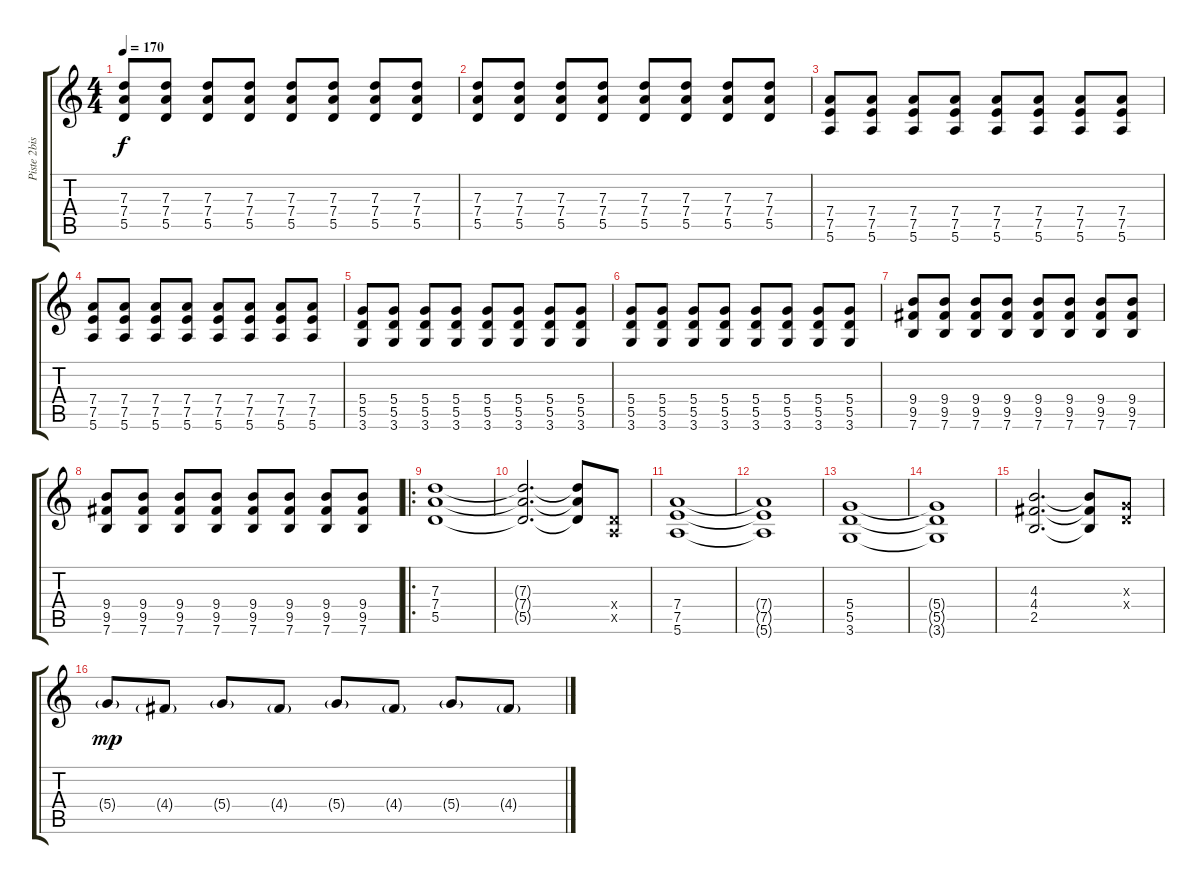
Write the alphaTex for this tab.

\track ("Piste 2bis" "Piste 2bis") {instrument distortionguitar}
\staff {score tabs}
\tuning (E4 B3 G3 D3 A2 E2) {hide}
\ts (4 4)
\tempo 170
\clef g2
\ks c
(7.3 7.4 5.5).8{dy f} (7.3 7.4 5.5).8 (7.3 7.4 5.5).8 (7.3 7.4 5.5).8 (7.3 7.4 5.5).8 (7.3 7.4 5.5).8 (7.3 7.4 5.5).8 (7.3 7.4 5.5).8 |
(7.3 7.4 5.5).8 (7.3 7.4 5.5).8 (7.3 7.4 5.5).8 (7.3 7.4 5.5).8 (7.3 7.4 5.5).8 (7.3 7.4 5.5).8 (7.3 7.4 5.5).8 (7.3 7.4 5.5).8 |
(7.4 7.5 5.6).8 (7.4 7.5 5.6).8 (7.4 7.5 5.6).8 (7.4 7.5 5.6).8 (7.4 7.5 5.6).8 (7.4 7.5 5.6).8 (7.4 7.5 5.6).8 (7.4 7.5 5.6).8 |
(7.4 7.5 5.6).8 (7.4 7.5 5.6).8 (7.4 7.5 5.6).8 (7.4 7.5 5.6).8 (7.4 7.5 5.6).8 (7.4 7.5 5.6).8 (7.4 7.5 5.6).8 (7.4 7.5 5.6).8 |
(5.4 5.5 3.6).8 (5.4 5.5 3.6).8 (5.4 5.5 3.6).8 (5.4 5.5 3.6).8 (5.4 5.5 3.6).8 (5.4 5.5 3.6).8 (5.4 5.5 3.6).8 (5.4 5.5 3.6).8 |
(5.4 5.5 3.6).8 (5.4 5.5 3.6).8 (5.4 5.5 3.6).8 (5.4 5.5 3.6).8 (5.4 5.5 3.6).8 (5.4 5.5 3.6).8 (5.4 5.5 3.6).8 (5.4 5.5 3.6).8 |
(9.4 9.5 7.6).8 (9.4 9.5 7.6).8 (9.4 9.5 7.6).8 (9.4 9.5 7.6).8 (9.4 9.5 7.6).8 (9.4 9.5 7.6).8 (9.4 9.5 7.6).8 (9.4 9.5 7.6).8 |
(9.4 9.5 7.6).8 (9.4 9.5 7.6).8 (9.4 9.5 7.6).8 (9.4 9.5 7.6).8 (9.4 9.5 7.6).8 (9.4 9.5 7.6).8 (9.4 9.5 7.6).8 (9.4 9.5 7.6).8 |
\ro
(7.3 7.4 5.5).1 |
(7.3{t} 7.4{t} 5.5{t}).2{d} (7.3{t} 7.4{t} 5.5{t}).8 (0.4{x} 0.5{x}).8 |
(7.4 7.5 5.6).1 |
(7.4{t} 7.5{t} 5.6{t}).1 |
(5.4 5.5 3.6).1 |
(5.4{t} 5.5{t} 3.6{t}).1 |
(4.3 4.4 2.5).2{d} (4.3{t} 4.4{t} 2.5{t}).8 (0.3{x} 0.4{x}).8 |
5.4{g}.8{dy mp} 4.4{g}.8 5.4{g}.8 4.4{g}.8 5.4{g}.8 4.4{g}.8 5.4{g}.8 4.4{g}.8
